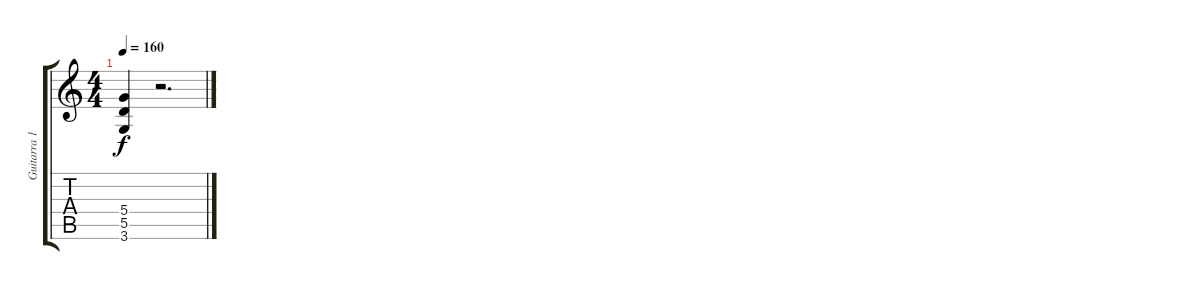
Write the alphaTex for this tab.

\track ("Guitarra 1 - Mathias" "Guitarra 1") {instrument distortionguitar}
\staff {score tabs}
\tuning (E4 B3 G3 D3 A2 E2) {hide}
\ts (4 4)
\tempo 160
\clef g2
\ks c
(5.4 5.5 3.6).4{dy f} r.2{d}
